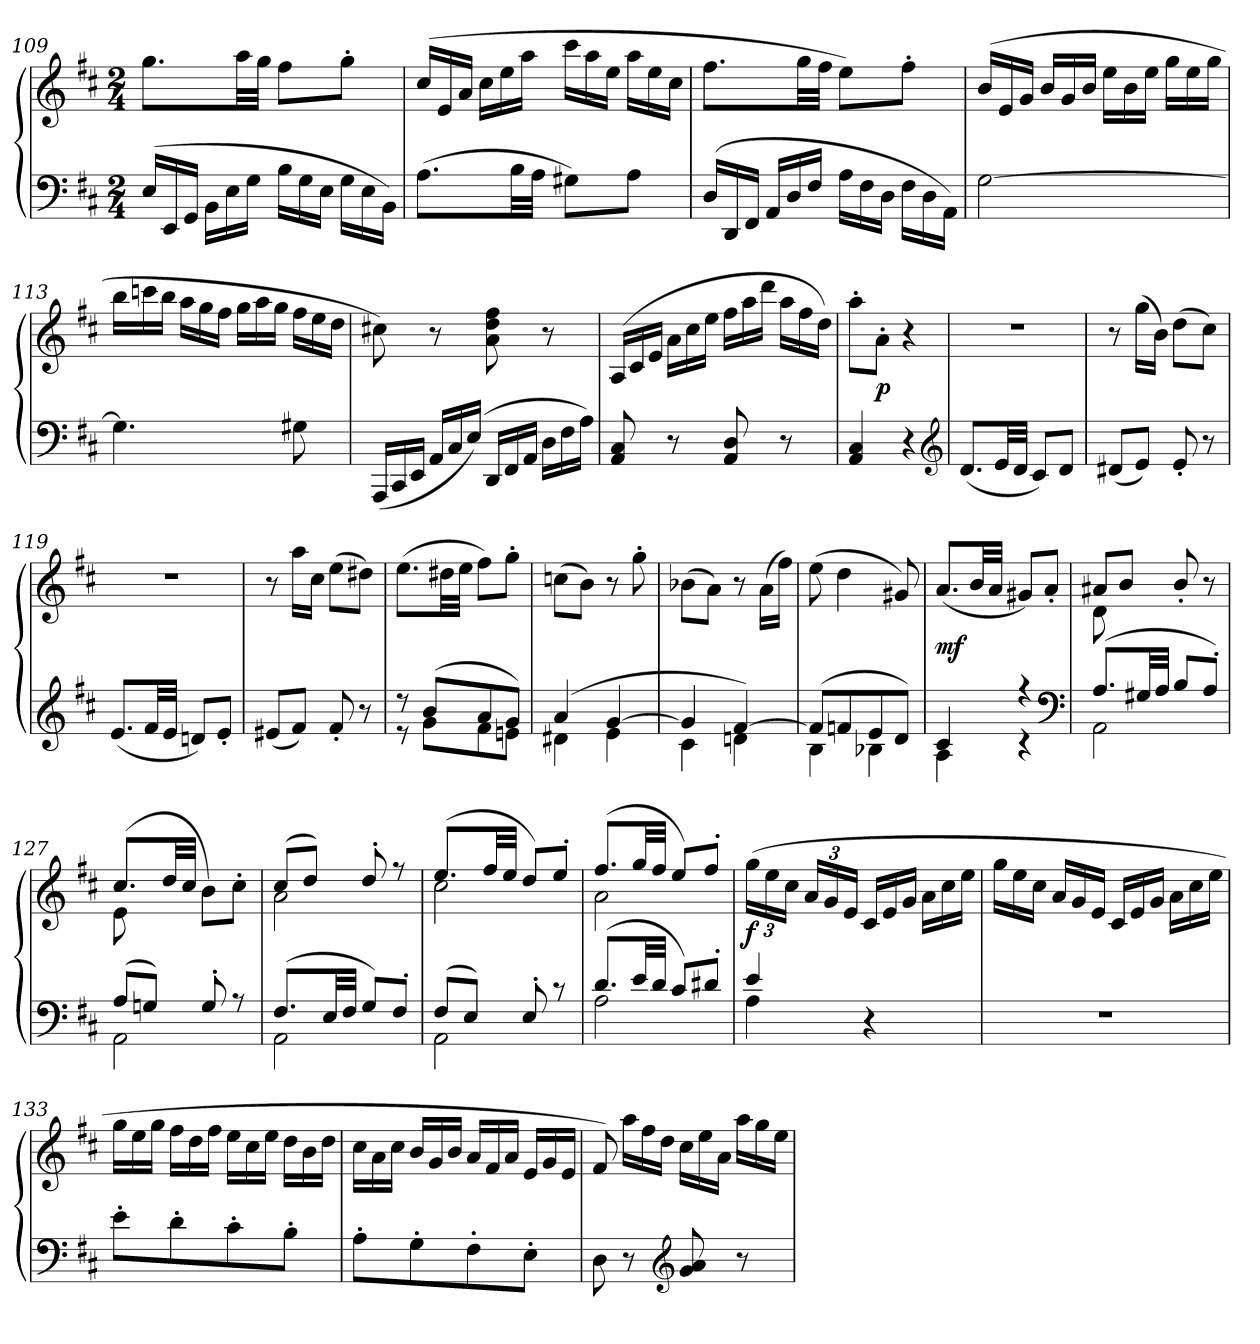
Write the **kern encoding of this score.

**kern	**kern	**dynam
*part1	*part1	*part1
*staff2	*staff1	*staff1/2
*clefF4	*clefG2	*
*k[f#c#]	*k[f#c#]	*
*D:	*D:	*
*M2/4	*M2/4	*
*Xtuplet	*	*
=109	=109	=109
(24ELL	8.ggL	.
24EE	.	.
24GGJJ	.	.
24BBLL	.	.
24E	.	.
.	32aaLL	.
24GJJ	.	.
.	32ggJJJ	.
24BLL	8ff#L	.
24G	.	.
24EJJ	.	.
24GLL	8gg'J	.
24E	.	.
24BBJJ)	.	.
=110	=110	=110
*	*Xtuplet	*
(8.AL	(24cc#LL	.
.	24e	.
.	24aJJ	.
.	24cc#LL	.
.	24ee	.
32BLL	.	.
.	24aaJJ	.
32AJJJ	.	.
8G#XL)	24ccc#LL	.
.	24aa	.
.	24eeJJ	.
8AJ	24aaLL	.
.	24ee	.
.	24cc#JJ	.
=111	=111	=111
(24DLL	8.ff#L	.
24DD	.	.
24FF#JJ	.	.
24AALL	.	.
24D	.	.
.	32ggLL	.
24F#JJ	.	.
.	32ff#JJJ	.
24ALL	8eeL)	.
24F#	.	.
24DJJ	.	.
24F#\LL	8ff#'J	.
24D\	.	.
24AA\JJ)	.	.
=112	=112	=112
[2G	(>24bLL	.
.	24e	.
.	24gJJ	.
.	24bLL	.
.	24g	.
.	24bJJ	.
.	24eeLL	.
.	24b	.
.	24eeJJ	.
.	24ggLL	.
.	24ee	.
.	24ggJJ	.
=113	=113	=113
4.G]	24bbLL	.
.	24cccn	.
.	24bbJJ	.
.	24aaLL	.
.	24gg	.
.	24ff#JJ	.
.	24ggLL	.
.	24aa	.
.	24ggJJ	.
8G#X	24ff#LL	.
.	24ee	.
.	24ddJJ	.
=114	=114	=114
(24AAALL	8cc#X)	.
24CC#	.	.
24EEJJ	.	.
24AALL	8r	.
24C#	.	.
(24EJJ)	.	.
24DDLL	8a 8dd 8ff#	.
24FF#	.	.
24AAJJ	.	.
24DLL	8r	.
24F#	.	.
24AJJ)	.	.
=115	=115	=115
8AA 8C#	(24ALL	.
.	24c#	.
.	24eJJ	.
8r	24aLL	.
.	24cc#	.
.	24eeJJ	.
8AA 8D	24ff#LL	.
.	24aa	.
.	24dddJJ	.
8r	24aaLL	.
.	24ff#	.
.	24ddJJ)	.
=116	=116	=116
4AA 4C#	8aa'L	.
.	8a'J	p
4r	4r	.
*clefG2	*	*
=117	=117	=117
(8.dL	2r	.
32eLL	.	.
32dJJJ	.	.
8c#L)	.	.
8dJ	.	.
=118	=118	=118
(8d#XL	8r	.
8eJ)	(16ggLL	.
.	16bJJ)	.
8e'	(8ddL	.
8r	8cc#J)	.
=119	=119	=119
(8.eL	2r	.
32f#LL	.	.
32eJJJ	.	.
8dnL)	.	.
8e'J	.	.
=120	=120	=120
(8e#XL	8r	.
8f#J)	16aaLL	.
.	16cc#JJ	.
8f#'	(8eeL	.
8r	8dd#XJ)	.
=121	=121	=121
*^	*	*
8r	8r	(8.eeL	.
(8bL	8gL	.	.
.	.	32dd#XLL	.
.	.	32eeJJJ	.
8a	8f#	8ff#L)	.
8gJ)	8enJ	8gg'J	.
=122	=122	=122	=122
(4a	4d#X	(8ccnL	.
.	.	8bJ)	.
[4g	4e	8r	.
.	.	8gg'	.
=123	=123	=123	=123
4g]	4c#	(8b-X\L	.
.	.	8a\J)	.
[4f#)	4dn	8r	.
.	.	(16aLL	.
.	.	16ff#JJ)	.
=124	=124	=124	=124
(8f#L]	4B	(8ee	.
8fn	.	4dd	.
8e	4B-X	.	.
8dJ)	.	8g#X)	.
=125	=125	=125	=125
4c#	4A	(8.aL	mf
.	.	32bLL	.
.	.	32aJJJ	.
4r	4r	8g#XL)	.
.	.	8a'J	.
*clefF4	*	*	*
=126	=126	=126	=126
*	*	*^	*
(8.AL	2AA	8a#XL	8d	.
.	.	8bJ	4.ryy	.
32G#XLL	.	.	.	.
32AJJJ	.	.	.	.
8BL	.	8b'/	.	.
8A'J)	.	8r	.	.
=127	=127	=127	=127	=127
(8AL	2AA	(8.cc#L	8e	.
8GnJ)	.	.	4.ryy	.
.	.	32ddLL	.	.
.	.	32cc#JJJ	.	.
8G'	.	8bL)	.	.
8r	.	8cc#'J	.	.
=128	=128	=128	=128	=128
(8.F#L	2AA	(8cc#L	2a	.
.	.	8ddJ)	.	.
32ELL	.	.	.	.
32F#JJJ	.	.	.	.
8GL)	.	8dd'	.	.
8F#'J	.	8r	.	.
=129	=129	=129	=129	=129
(8F#L	2AA	(8.eeL	2cc#	.
8EJ)	.	.	.	.
.	.	32ff#LL	.	.
.	.	32eeJJJ	.	.
8E'	.	8ddL)	.	.
8r	.	8ee'J	.	.
=130	=130	=130	=130	=130
(8.dL	2A	(8.ff#L	2a	.
32eLL	.	32ggLL	.	.
32dJJJ	.	32ff#JJJ	.	.
8c#L)	.	8eeL)	.	.
8d#X'J	.	8ff#'J	.	.
*	*	*v	*v	*
=131	=131	=131	=131
*	*	*tuplet	*
4e	4A	(24ggLL	f
.	.	24ee	.
.	.	24cc#JJ	.
.	.	24aLL	.
.	.	24g	.
.	.	24eJJ	.
*	*	*Xtuplet	*
4r	4ryy	24c#LL	.
.	.	24e	.
.	.	24gJJ	.
.	.	24aLL	.
.	.	24cc#	.
.	.	24eeJJ	.
*v	*v	*	*
=132	=132	=132
2r	24ggLL	.
.	24ee	.
.	24cc#JJ	.
.	24aLL	.
.	24g	.
.	24eJJ	.
.	24c#LL	.
.	24e	.
.	24gJJ	.
.	24aLL	.
.	24cc#	.
.	24eeJJ	.
=133	=133	=133
8e'L	24ggLL	.
.	24ee	.
.	24ggJJ	.
8d'	24ff#LL	.
.	24dd	.
.	24ff#JJ	.
8c#'	24eeLL	.
.	24cc#	.
.	24eeJJ	.
8B'J	24ddLL	.
.	24b	.
.	24ddJJ	.
=134	=134	=134
8A'L	24cc#LL	.
.	24a	.
.	24cc#JJ	.
8G'	24bLL	.
.	24g	.
.	24bJJ	.
8F#'	24aLL	.
.	24f#	.
.	24aJJ	.
8E'J	24eLL	.
.	24g	.
.	24eJJ	.
=135	=135	=135
8D	8f#)	.
8r	24aaLL	.
.	24ff#	.
.	24ddJJ	.
*clefG2	*	*
8g 8a	24cc#LL	.
.	24ee	.
.	24aJJ	.
8r	24aaLL	.
.	24gg	.
.	24eeJJ	.
=	=	=
*-	*-	*-
